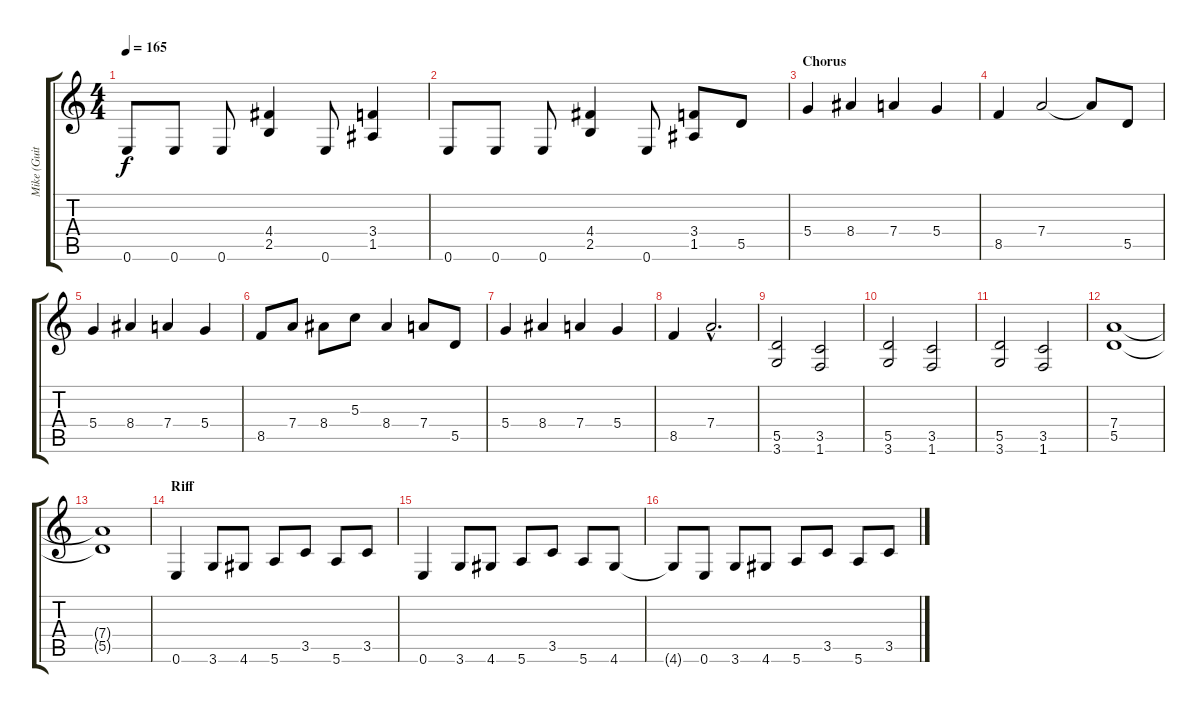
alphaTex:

\track ("Mike (Guitar)" "Mike (Guit") {instrument overdrivenguitar}
\staff {score tabs}
\tuning (E4 B3 G3 D3 A2 E2) {hide}
\ts (4 4)
\tempo 165
\clef g2
\ks c
0.6.8{dy f} 0.6.8 0.6.8 (4.4 2.5).4 0.6.8 (3.4 1.5).4 |
0.6.8 0.6.8 0.6.8 (4.4 2.5).4 0.6.8 (3.4 1.5).8 5.5.8 |
\section ("" "Chorus")
5.4.4 8.4.4 7.4.4 5.4.4 |
8.5.4 7.4.2 7.4{t}.8 5.5.8 |
5.4.4 8.4.4 7.4.4 5.4.4 |
8.5.8 7.4.8 8.4.8 5.3.8 8.4.4 7.4.8 5.5.8 |
5.4.4 8.4.4 7.4.4 5.4.4 |
8.5.4 7.4{hac}.2{d} |
(5.5 3.6).2 (3.5 1.6).2 |
(5.5 3.6).2 (3.5 1.6).2 |
(5.5 3.6).2 (3.5 1.6).2 |
(7.4 5.5).1 |
(7.4{t} 5.5{t}).1 |
\section ("" "Riff")
0.6.4 3.6.8 4.6.8 5.6.8 3.5.8 5.6.8 3.5.8 |
0.6.4 3.6.8 4.6.8 5.6.8 3.5.8 5.6.8 4.6.8 |
4.6{t}.8 0.6.8 3.6.8 4.6.8 5.6.8 3.5.8 5.6.8 3.5.8
